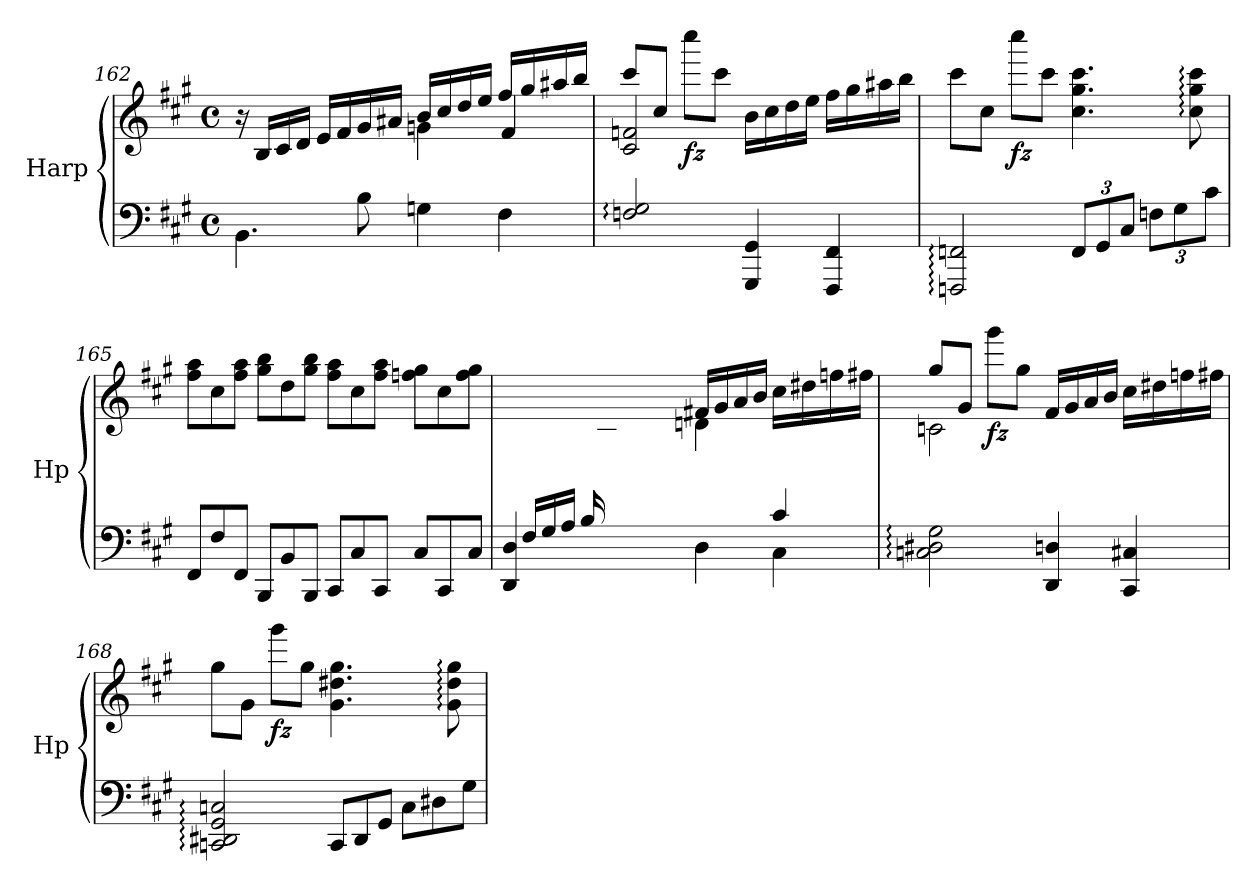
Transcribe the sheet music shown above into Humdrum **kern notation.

**kern	**kern	**dynam
*part1	*part1	*part1
*staff2	*staff1	*staff1/2
*I"Harp	*	*
*I'Hp	*	*
*clefF4	*clefG2	*
*k[f#c#g#]	*k[f#c#g#]	*
*A:	*A:	*
*M4/4	*M4/4	*
*met(c)	*met(c)	*
=162	=162	=162
*^	*^	*
2ryy	4.BB\	16r	2ryy	.
.	.	16B/LL	.	.
.	.	16c#/	.	.
.	.	16d/JJ	.	.
.	.	16e/LL	.	.
.	.	16f#/	.	.
.	8B\	16g#/	.	.
.	.	16a#X/JJ	.	.
2ryy	4Gn\	16b/LL	4gn\	.
.	.	16cc#/	.	.
.	.	16dd/	.	.
.	.	16ee/JJ	.	.
.	4F#\	16ff#/LL	4f#/	.
.	.	16gg#/	.	.
.	.	16aa#X/	.	.
.	.	16bb/JJ	.	.
!!LO:LB:g=z	!!
=163	=163	=163	=163	=163
2ryy	2Fn/: 2G#/:	8ccc#/L	2c#/: 2fn/:	.
.	.	8cc#/J	.	.
!	!	!	!	!LO:DY:b
.	.	8cccc#\L	.	fz
.	.	8ccc#\J	.	.
2ryy	4GGG#/ 4GG#/	16b\LL	2ryy	.
.	.	16cc#\	.	.
.	.	16dd\	.	.
.	.	16ee\JJ	.	.
.	4FFF#/ 4FF#/	16ff#\LL	.	.
.	.	16gg#\	.	.
.	.	16aa#X\	.	.
.	.	16bb\JJ	.	.
*v	*v	*	*	*
*	*v	*v	*
=164	=164	=164
2FFFn/: 2FFn/:	8ccc#\L	.
.	8cc#\J	.
!	!	!LO:DY:b
.	8cccc#\L	fz
.	8ccc#\J	.
*Xbrackettup	*	*
12FF/L	4.cc#\ 4.gg#\ 4.ccc#\	.
12GG#/	.	.
12C#/J	.	.
12Fn\L	.	.
12G#\	.	.
.	8cc#\: 8gg#\: 8ccc#\:	.
12c#\J	.	.
=165	=165	=165
*Xtuplet	*Xtuplet	*
12FF#/L	12ff#\ 12aa\L	.
12F#/	12cc#\	.
12FF#/J	12ff#\ 12aa\J	.
12BBB/L	12gg#\ 12bb\L	.
12BB/	12dd\	.
12BBB/J	12gg#\ 12bb\J	.
12CC#/L	12ff#\ 12aa\L	.
12C#/	12cc#\	.
12CC#/J	12ff#\ 12aa\J	.
12C#/L	12ffn\ 12gg#\L	.
12CC#/	12cc#\	.
12C#/J	12ff\ 12gg#\J	.
!!LO:LB:g=z
=166	=166	=166
*^	*^	*
*	*^	*	*	*
16ryy	2ryy	4DD/ 4D/	16ryy	2ryy	.
16F#/LL	.	.	4ryy	.	.
16G#/	.	.	.	.	.
16A/JJ	.	.	.	.	.
16B/LL	.	4ryy	.	.	.
2ryy	.	.	16c#\	.	.
.	.	.	16d#X\	.	.
.	.	.	16fn\JJ	.	.
.	4ryy	4D\	16f#X/LL	4d\	.
.	.	.	16g#/	.	.
.	.	.	16a/	.	.
.	.	.	16b/JJ	.	.
.	4c#/	4C#\	16cc#\LL	4ryy	.
8.ryy	.	.	16dd#X\	.	.
.	.	.	16ffn\	.	.
.	.	.	16ff#X\JJ	.	.
*v	*v	*v	*	*	*
=167	=167	=167	=167
2Cn\: 2D#X\: 2G#\:	8gg#/L	2cn:\	.
.	8g#/J	.	.
!	!	!	!LO:DY:b
.	8ggg#\L	.	fz
.	8gg#\J	.	.
4DD/ 4Dn/	16f#/LL	2ryy	.
.	16g#/	.	.
.	16a/	.	.
.	16b/JJ	.	.
4CC#/ 4C#X/	16cc#\LL	.	.
.	16dd#X\	.	.
.	16ffn\	.	.
.	16ff#X\JJ	.	.
*	*v	*v	*
=168	=168	=168
2CCn/: 2DD#X/: 2GG#/: 2Cn/:	8gg#\L	.
.	8g#\J	.
!	!	!LO:DY:b
.	8ggg#\L	fz
.	8gg#\J	.
12CC/L	4.g#\ 4.dd#X\ 4.gg#\	.
12DD#/	.	.
12GG#/J	.	.
12C\L	.	.
12D#X\	.	.
.	8g#\: 8dd#\: 8gg#\:	.
12G#\J	.	.
=	=	=
*-	*-	*-
